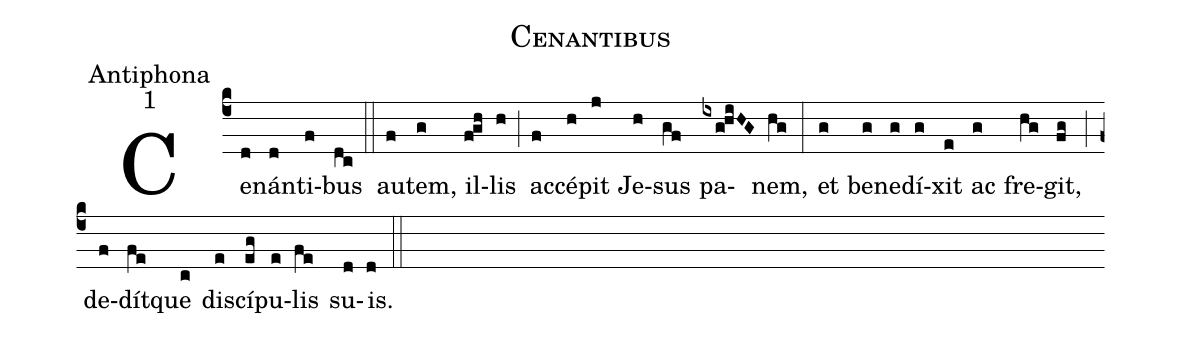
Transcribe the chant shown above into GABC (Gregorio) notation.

name:Cenantibus;
office-part:Antiphona;
mode:1;
%%
(c4) Ce(d)nán(d)ti(f)bus(dc) (::)
au(f)tem,(g) il(f!gh)lis(h) (;) ac(f)cé(h)pit(j) Je(h)sus(gf) pa(ixg!hiHG)nem,(hg) (:)
et(g) be(g)ne(g)dí(g)xit(e) ac(g) fre(hg)git,(fg) (;) de(f)dí(fe)tque(c) di(e)scí(eg)pu(e)lis(fe) su(d)is.(d) (::)
